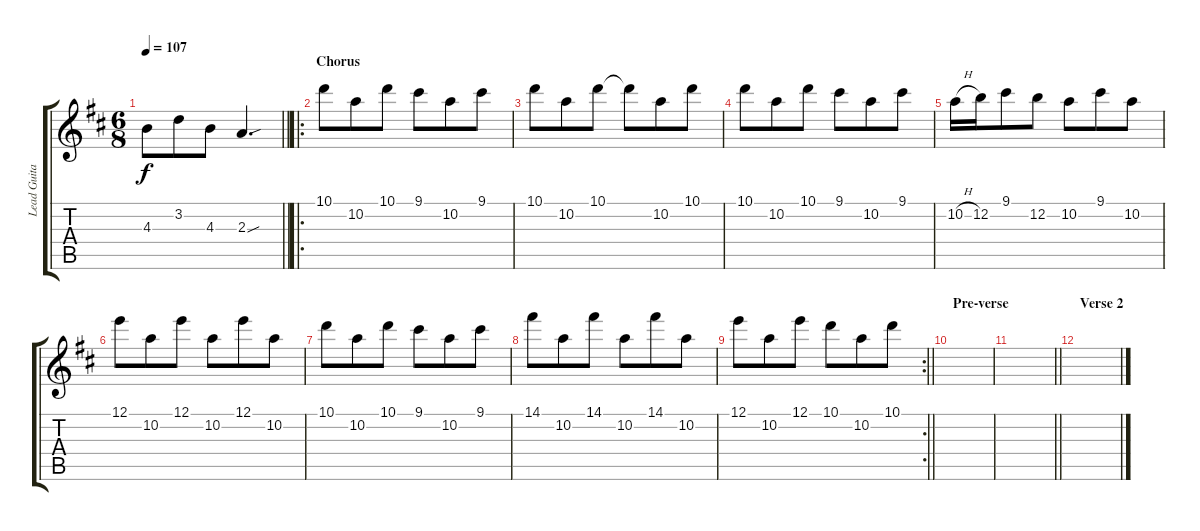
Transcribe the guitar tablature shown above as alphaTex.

\track ("Lead Guitar" "Lead Guita") {instrument distortionguitar}
\staff {score tabs}
\tuning (E4 B3 G3 D3 A2 E2) {hide}
\ts (6 8)
\tempo 107
\clef g2
\barLineRight lightlight
\ks d
4.3.8{dy f} 3.2.8 4.3.8 2.3{sou}.4{d} |
\ro
\section ("" "Chorus")
10.1.8{volume 13 instrument distortionguitar} 10.2.8 10.1.8 9.1.8 10.2.8 9.1.8 |
10.1.8 10.2.8 10.1.8 10.1{t}.8 10.2.8 10.1.8 |
10.1.8 10.2.8 10.1.8 9.1.8 10.2.8 9.1.8 |
10.2{h}.16 12.2.16 9.1.8 12.2.8 10.2.8 9.1.8 10.2.8 |
12.1.8 10.2.8 12.1.8 10.2.8 12.1.8 10.2.8 |
10.1.8 10.2.8 10.1.8 9.1.8 10.2.8 9.1.8 |
14.1.8 10.2.8 14.1.8 10.2.8 14.1.8 10.2.8 |
\rc 2
\barLineRight lightlight
12.1.8 10.2.8 12.1.8 10.1.8 10.2.8 10.1.8 |
\section ("" "Pre-verse")
|
\barLineRight lightlight
|
\section ("" "Verse 2")
